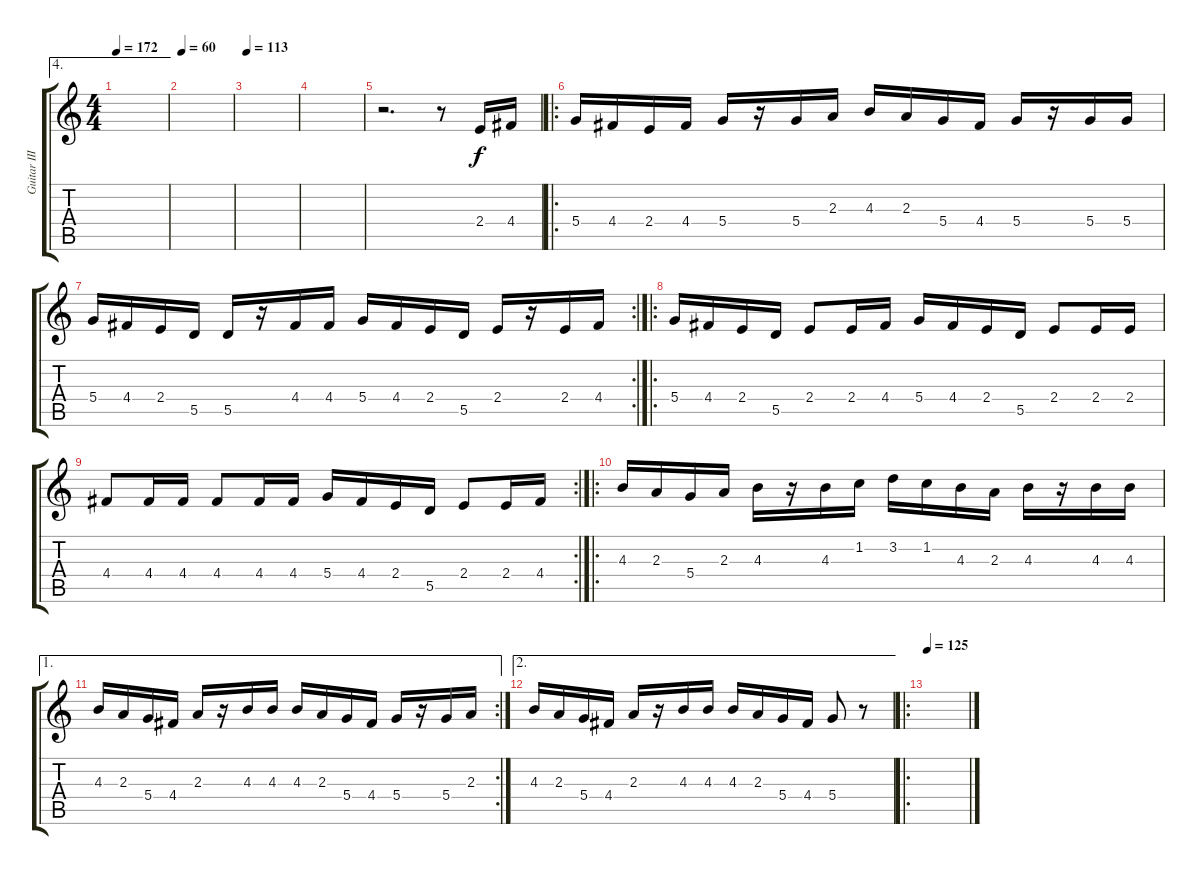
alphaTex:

\track ("Guitar III" "Guitar III") {instrument acousticguitarsteel}
\staff {score tabs}
\tuning (E4 B3 G3 D3 A2 E2) {hide}
\ae 4
\ts (4 4)
\tempo 172
\clef g2
\ks c
|
\tempo 60
|
\tempo 113
|
|
r.2{d instrument distortionguitar} r.8 2.4.16 4.4.16 |
\ro
5.4.16 4.4.16 2.4.16 4.4.16 5.4.16 r.16 5.4.16 2.3.16 4.3.16 2.3.16 5.4.16 4.4.16 5.4.16 r.16 5.4.16 5.4.16 |
\rc 2
5.4.16 4.4.16 2.4.16 5.5.16 5.5.16 r.16 4.4.16 4.4.16 5.4.16 4.4.16 2.4.16 5.5.16 2.4.16 r.16 2.4.16 4.4.16 |
\ro
5.4.16 4.4.16 2.4.16 5.5.16 2.4.8 2.4.16 4.4.16 5.4.16 4.4.16 2.4.16 5.5.16 2.4.8 2.4.16 2.4.16 |
\rc 2
4.4.8 4.4.16 4.4.16 4.4.8 4.4.16 4.4.16 5.4.16 4.4.16 2.4.16 5.5.16 2.4.8 2.4.16 4.4.16 |
\ro
4.3.16 2.3.16 5.4.16 2.3.16 4.3.16 r.16 4.3.16 1.2.16 3.2.16 1.2.16 4.3.16 2.3.16 4.3.16 r.16 4.3.16 4.3.16 |
\ae 1
\rc 2
4.3.16 2.3.16 5.4.16 4.4.16 2.3.16 r.16 4.3.16 4.3.16 4.3.16 2.3.16 5.4.16 4.4.16 5.4.16 r.16 5.4.16 2.3.16 |
\ae 2
4.3.16 2.3.16 5.4.16 4.4.16 2.3.16 r.16 4.3.16 4.3.16 4.3.16 2.3.16 5.4.16 4.4.16 5.4.8 r.8 |
\ro
\tempo 125
